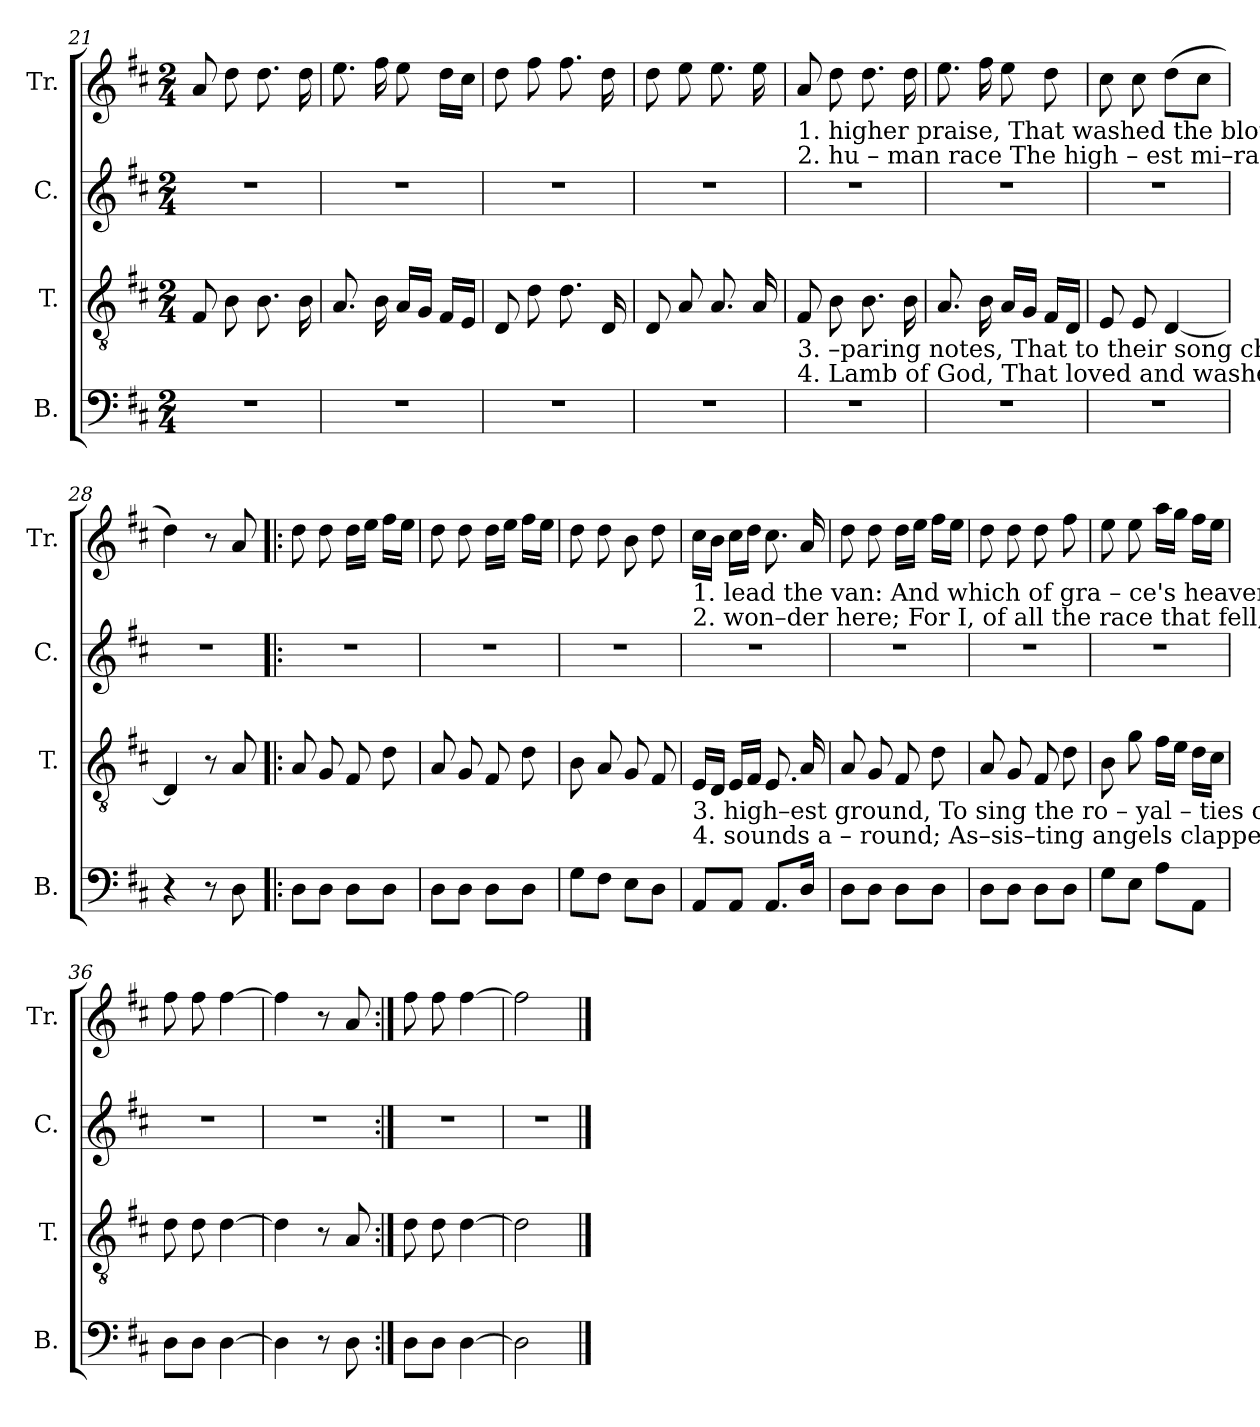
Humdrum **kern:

**kern	**kern	**kern	**kern
*part4	*part3	*part2	*part1
*staff4	*staff3	*staff2	*staff1
*I"B.	*I"T.	*I"C.	*I"Tr.
*I'B.	*I'T.	*I'C.	*I'Tr.
*clefF4	*clefGv2	*clefG2	*clefG2
*k[f#c#]	*k[f#c#]	*k[f#c#]	*k[f#c#]
*M2/4	*M2/4	*M2/4	*M2/4
=21	=21	=21	=21
2r	8F#/	2r	8a/
.	8B\	.	8dd\
.	8.B\	.	8.dd\
.	16B\	.	16dd\
=22	=22	=22	=22
2r	8.A/	2r	8.ee\
.	16B\	.	16ff#\
.	16A/LL	.	8ee\
.	16G/JJ	.	.
.	16F#/LL	.	16dd\LL
.	16E/JJ	.	16cc#\JJ
=23	=23	=23	=23
2r	8D/	2r	8dd\
.	8d\	.	8ff#\
.	8.d\	.	8.ff#\
.	16D/	.	16dd\
=24	=24	=24	=24
2r	8D/	2r	8dd\
.	8A/	.	8ee\
.	8.A/	.	8.ee\
.	16A/	.	16ee\
!!LO:PB:g=z
=25	=25	=25	=25
!	!	!	!LO:TX:b:t=1. higher praise, That washed the blots of numerous days.                 A   –   non,  the   war   more  close  be – gan,  What praising  harp  should
!	!	!	!LO:TX:b:t=2. hu – man   race  The  high – est   mi–ra–cle   of    grace.                   Stop,   said   a    fifth, these  notes  for–bear,   Lo,    I’m  the   grea – test
!	!LO:TX:b:t=3. –paring notes,  That  to  their  song  chief  place  allots?                   We      can’t   al – low    of      such  a  sound,   That     you   a – lone   have	!	!
!	!LO:TX:b:t=4. Lamb of God,  That loved and washed them with his blood.       Free  grace was  sovereign  empress crowned    In    pomp,  with  joy–ful	!	!
2r	8F#/	2r	8a/
.	8B\	.	8dd\
.	8.B\	.	8.dd\
.	16B\	.	16dd\
=26	=26	=26	=26
2r	8.A/	2r	8.ee\
.	16B\	.	16ff#\
.	16A/LL	.	8ee\
.	16G/JJ	.	.
.	16F#/LL	.	8dd\
.	16D/JJ	.	.
=27	=27	=27	=27
2r	8E/	2r	8cc#\
.	8E/	.	8cc#\
.	[4D/	.	(8dd\L
.	.	.	8cc#\J
=28	=28	=28	=28
4r	4D/]	2r	4dd\)
8r	8r	.	8r
8D\	8A/	.	8a/
=29!|:	=29!|:	=29!|:	=29!|:
8D\L	8A/	2r	8dd\
8D\J	8G/	.	8dd\
8D\L	8F#/	.	16dd\LL
.	.	.	16ee\JJ
8D\J	8d\	.	16ff#\LL
.	.	.	16ee\JJ
=30	=30	=30	=30
8D\L	8A/	2r	8dd\
8D\J	8G/	.	8dd\
8D\L	8F#/	.	16dd\LL
.	.	.	16ee\JJ
8D\J	8d\	.	16ff#\LL
.	.	.	16ee\JJ
=31	=31	=31	=31
8G\L	8B\	2r	8dd\
8F#\J	8A/	.	8dd\
8E\L	8G/	.	8b\
8D\J	8F#/	.	8dd\
!!LO:LB:g=z
=32	=32	=32	=32
!	!	!	!LO:TX:b:t=1. lead   the    van&colon;  And  which  of  gra – ce's  heavenly peers   Was  deepest  run    in      her  ar–rears.              A –       her  ar–rears.
!	!	!	!LO:TX:b:t=2. won–der  here;    For    I,     of      all       the   race that   fell,   Deserved  the  low–est    place in hell.            Stop,      place  in  hell.
!	!LO:TX:b:t=3. high–est  ground,  To  sing  the   ro  –  yal  –  ties  of  grace;   We  claim  the  same  a –do–ring  place.            We      –do–ring place.	!	!
!	!LO:TX:b:t=4. sounds  a – round; As–sis–ting angels clapped their wings,    And  sounded  grace  on all their strings.          Free      all their strings.	!	!
8AA/L	16E/LL	2r	16cc#\LL
.	16D/JJ	.	16b\JJ
8AA/J	16E/LL	.	16cc#\LL
.	16F#/JJ	.	16dd\JJ
8.AA/L	8.E/	.	8.cc#\
16D/Jk	16A/	.	16a/
=33	=33	=33	=33
8D\L	8A/	2r	8dd\
8D\J	8G/	.	8dd\
8D\L	8F#/	.	16dd\LL
.	.	.	16ee\JJ
8D\J	8d\	.	16ff#\LL
.	.	.	16ee\JJ
=34	=34	=34	=34
8D\L	8A/	2r	8dd\
8D\J	8G/	.	8dd\
8D\L	8F#/	.	8dd\
8D\J	8d\	.	8ff#\
=35	=35	=35	=35
8G\L	8B\	2r	8ee\
8E\J	8g\	.	8ee\
8A\L	16f#\LL	.	16aa\LL
.	16e\JJ	.	16gg\JJ
8AA\J	16d\LL	.	16ff#\LL
.	16c#\JJ	.	16ee\JJ
=36	=36	=36	=36
8D\L	8d\	2r	8ff#\
8D\J	8d\	.	8ff#\
[4D\	[4d\	.	[4ff#\
=37	=37	=37	=37
4D\]	4d\]	2r	4ff#\]
8r	8r	.	8r
8D\	8A/	.	8a/
=38:|!	=38:|!	=38:|!	=38:|!
8D\L	8d\	2r	8ff#\
8D\J	8d\	.	8ff#\
[4D\	[4d\	.	[4ff#\
=39	=39	=39	=39
2D\]	2d\]	2r	2ff#\]
==	==	==	==
*-	*-	*-	*-
